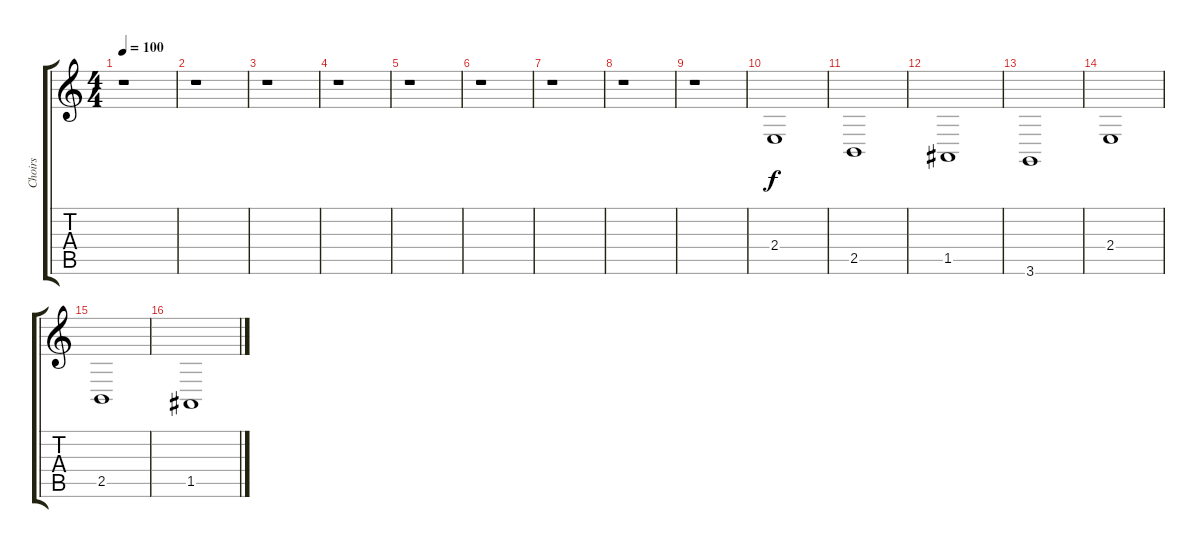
\track ("Choirs" "Choirs") {instrument synthstrings1}
\staff {score tabs}
\tuning (E4 B3 G3 D3 A2 E2) {hide}
\ts (4 4)
\tempo 100
\clef g2
\ks c
r.1{dy f} |
r.1 |
r.1 |
r.1 |
r.1 |
r.1 |
r.1 |
r.1 |
r.1 |
2.4.1{volume 16 instrument synthstrings1} |
2.5.1 |
1.5.1 |
3.6.1 |
2.4.1 |
2.5.1 |
1.5.1
